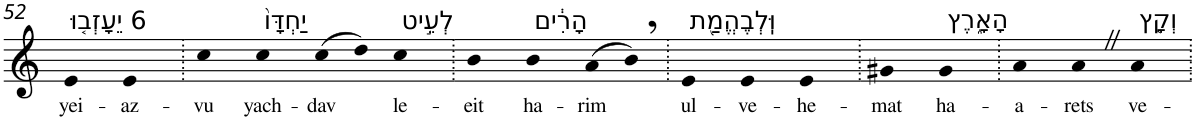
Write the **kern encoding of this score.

**kern	**text
*part1	*part1
*staff1	*staff1
*I"Piano	*
*I'Pno	*
!!LO:PB:g=z
*clefG2	*
*k[]	*
=52	=52
!LO:TX:a:t=6 יֵעָזְב֤וּ	!
!	!LO:LY:b
4e	yei-
!	!LO:LY:b
4e	-az-
=53.	=53.
!	!LO:LY:b
4cc	-vu
!LO:TX:a:t=יַחְדָּו֙	!
!	!LO:LY:b
4cc	yach-
!	!LO:LY:b
(8cc	-dav
8dd)	.
!LO:TX:a:t=לְעֵ֣יט	!
!	!LO:LY:b
4cc	le-
=54.	=54.
!	!LO:LY:b
4b	-eit
!LO:TX:a:t=הָרִ֔ים	!
!	!LO:LY:b
4b	ha-
!	!LO:LY:b
(8a	-rim
8b,)	.
=55.	=55.
!LO:TX:a:t=וּֽלְבֶהֱמַ֖ת	!
!	!LO:LY:b
4e	ul-
!	!LO:LY:b
4e	-ve-
!	!LO:LY:b
4e	-he-
=56.	=56.
!	!LO:LY:b
4g#X	-mat
!LO:TX:a:t=הָאָ֑רֶץ	!
!	!LO:LY:b
4g#	ha-
=57.	=57.
!	!LO:LY:b
4a	-a-
!	!LO:LY:b
4aZ	-rets
!LO:TX:a:t=וְקָ֤ץ	!
!	!LO:LY:b
4a	ve-
=.	=.
*-	*-
